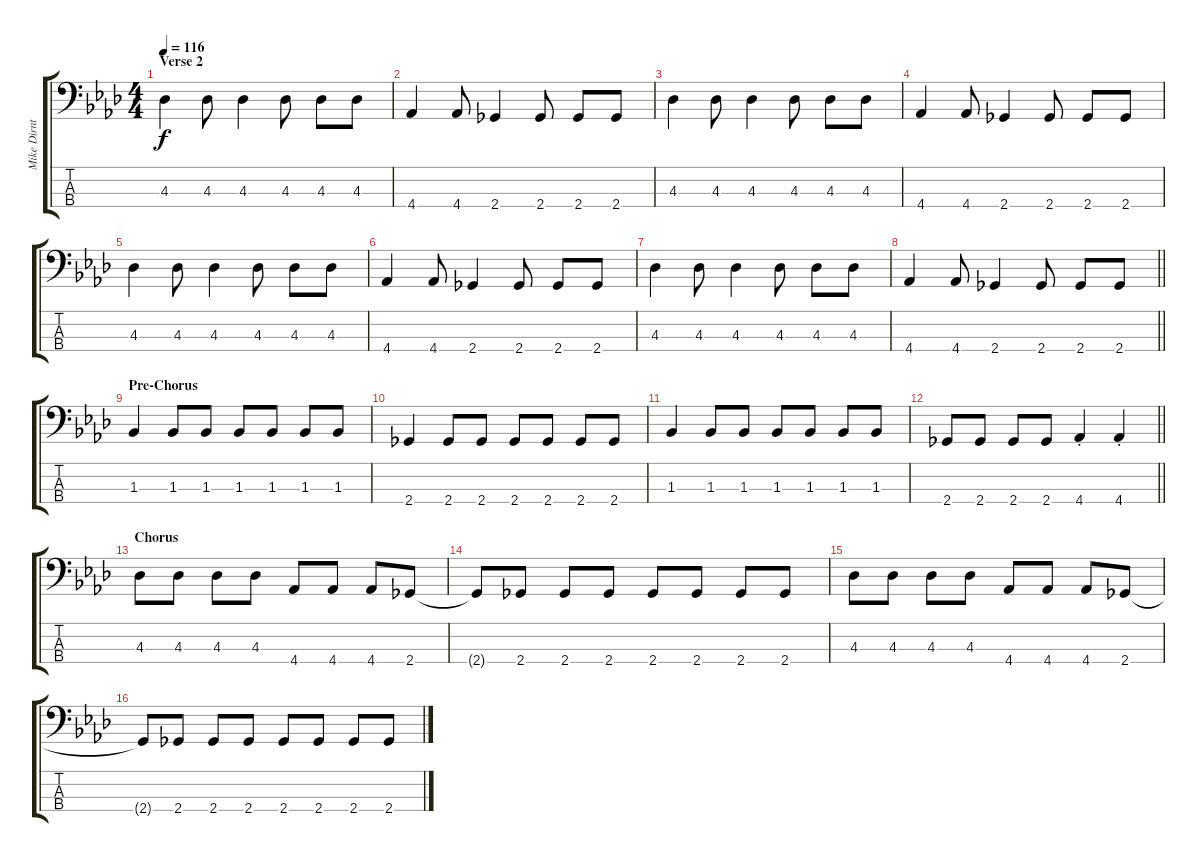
\track ("Mike Dirnt (Bass)" "Mike Dirnt") {instrument electricbasspick}
\staff {score tabs}
\tuning (G2 D2 A1 E1) {hide}
\ts (4 4)
\section ("" "Verse 2")
\tempo 116
\clef f4
\ks ab
4.3.4{dy f} 4.3.8 4.3.4 4.3.8 4.3.8 4.3.8 |
4.4.4 4.4.8 2.4.4 2.4.8 2.4.8 2.4.8 |
4.3.4 4.3.8 4.3.4 4.3.8 4.3.8 4.3.8 |
4.4.4 4.4.8 2.4.4 2.4.8 2.4.8 2.4.8 |
4.3.4 4.3.8 4.3.4 4.3.8 4.3.8 4.3.8 |
4.4.4 4.4.8 2.4.4 2.4.8 2.4.8 2.4.8 |
4.3.4 4.3.8 4.3.4 4.3.8 4.3.8 4.3.8 |
\barLineRight lightlight
4.4.4 4.4.8 2.4.4 2.4.8 2.4.8 2.4.8 |
\section ("" "Pre-Chorus")
1.3.4 1.3.8 1.3.8 1.3.8 1.3.8 1.3.8 1.3.8 |
2.4.4 2.4.8 2.4.8 2.4.8 2.4.8 2.4.8 2.4.8 |
1.3.4 1.3.8 1.3.8 1.3.8 1.3.8 1.3.8 1.3.8 |
\barLineRight lightlight
2.4.8 2.4.8 2.4.8 2.4.8 4.4{st}.4 4.4{st}.4 |
\section ("" "Chorus")
4.3.8 4.3.8 4.3.8 4.3.8 4.4.8 4.4.8 4.4.8 2.4.8 |
2.4{t}.8 2.4.8 2.4.8 2.4.8 2.4.8 2.4.8 2.4.8 2.4.8 |
4.3.8 4.3.8 4.3.8 4.3.8 4.4.8 4.4.8 4.4.8 2.4.8 |
2.4{t}.8 2.4.8 2.4.8 2.4.8 2.4.8 2.4.8 2.4.8 2.4.8
